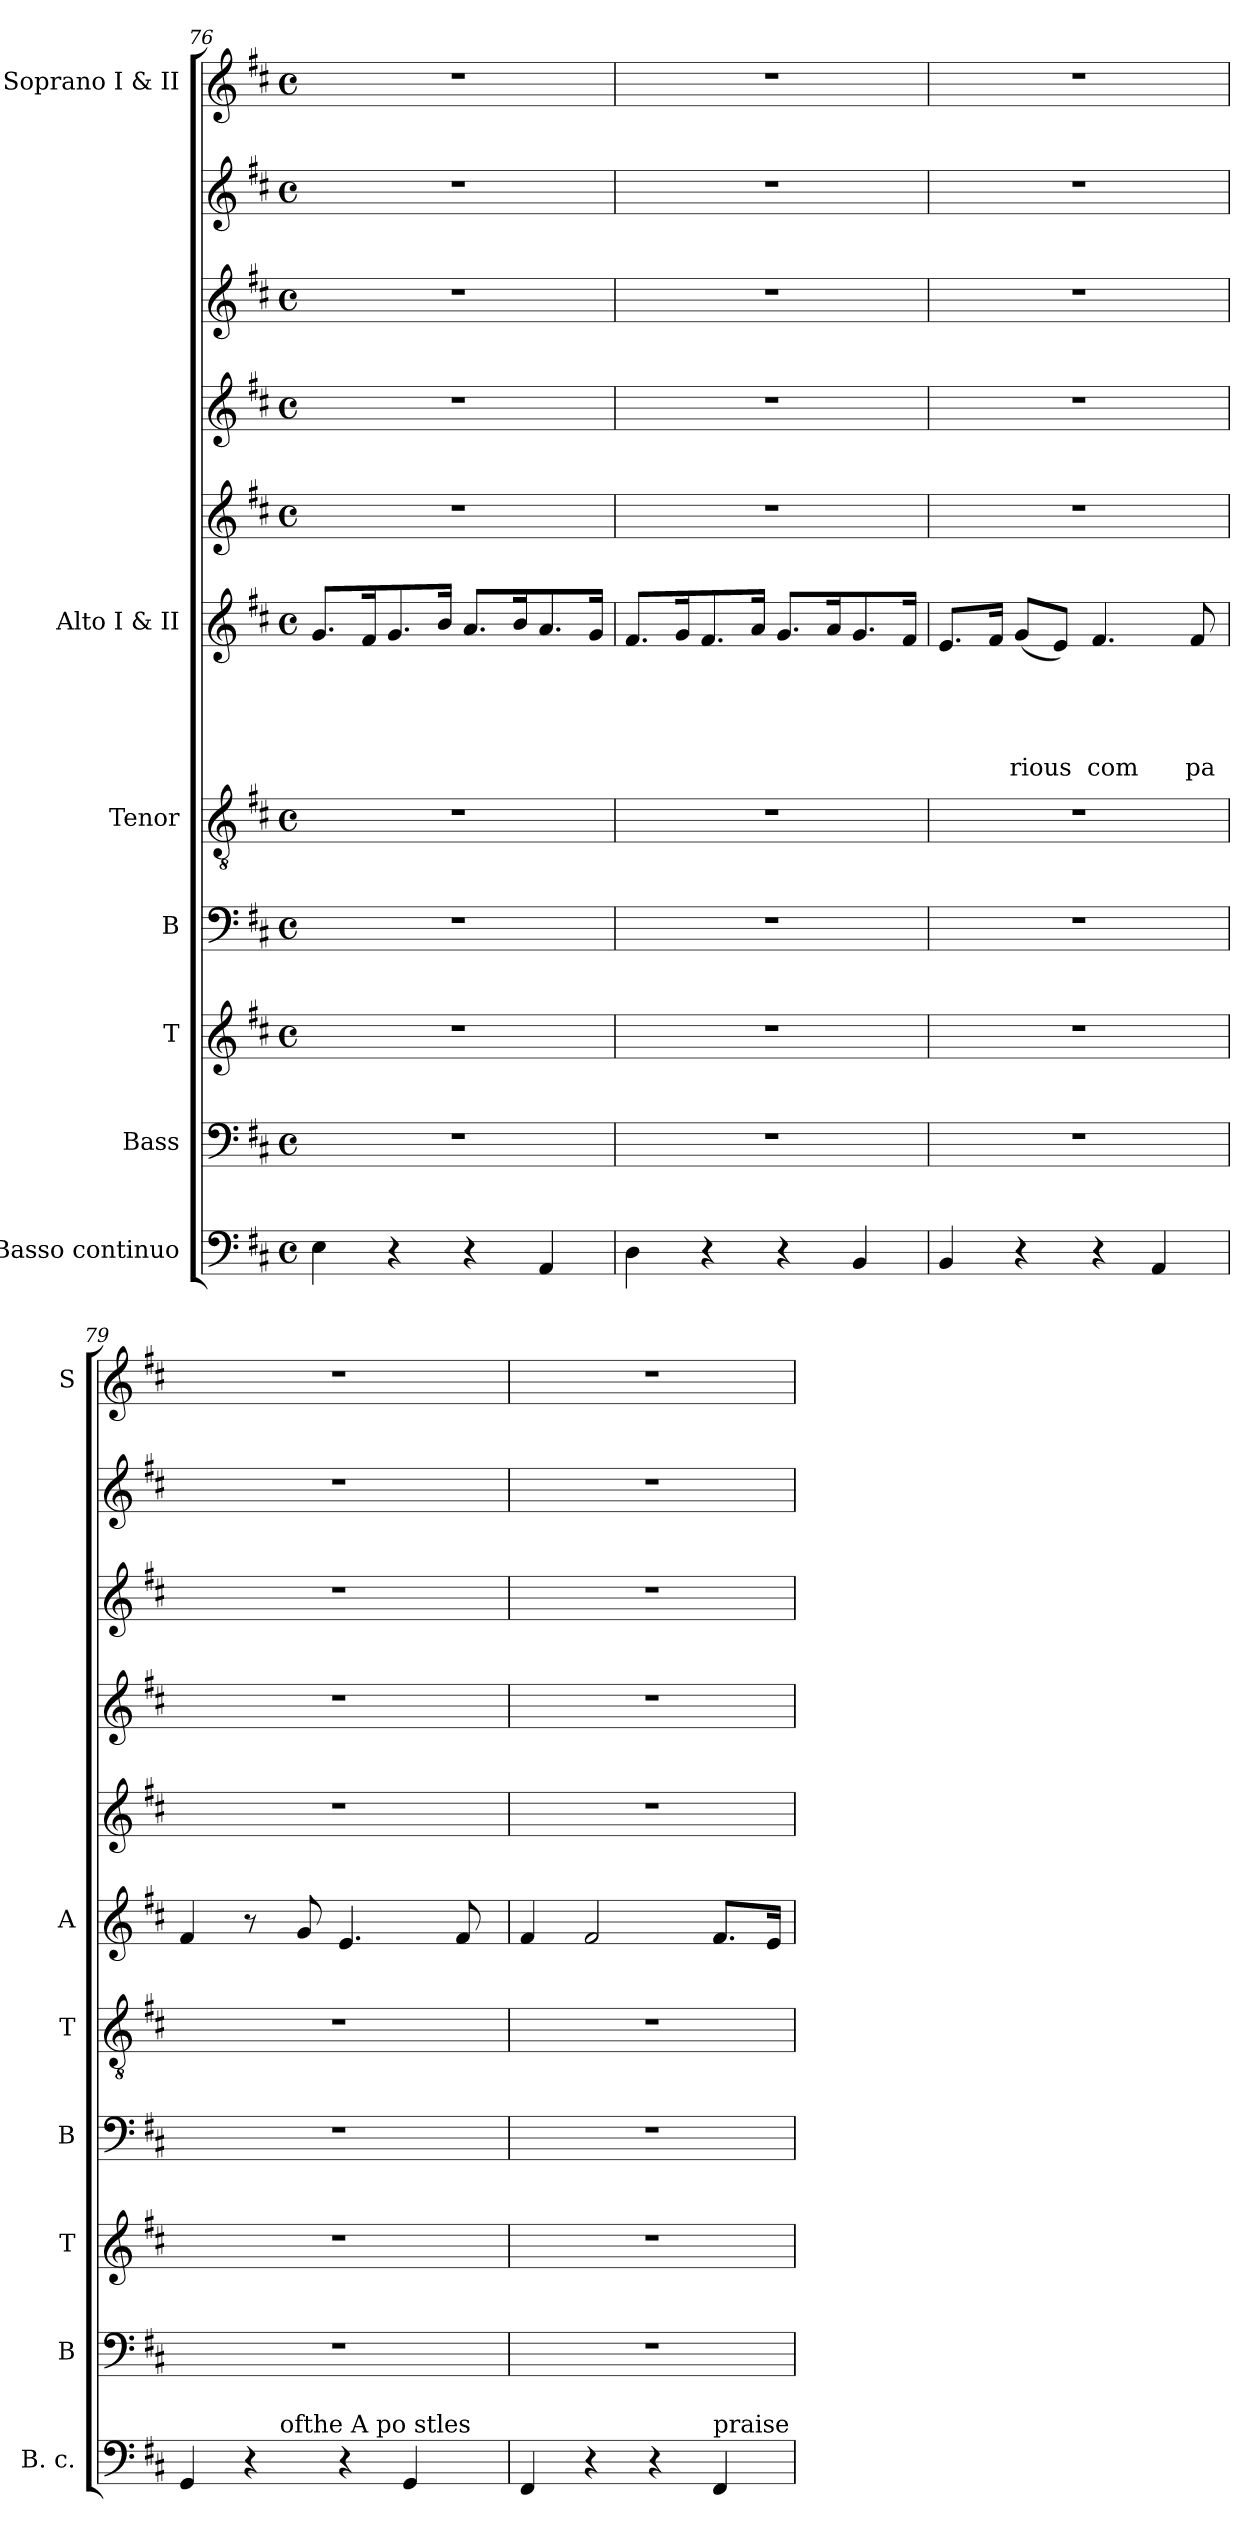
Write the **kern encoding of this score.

**kern	**kern	**kern	**kern	**kern	**kern	**text	**text	**text	**text	**text	**kern	**kern	**kern	**kern	**kern
*part11	*part10	*part9	*part8	*part7	*part6	*part6	*part6	*part6	*part6	*part6	*part5	*part4	*part3	*part2	*part1
*staff11	*staff10	*staff9	*staff8	*staff7	*staff6	*staff6	*staff6	*staff6	*staff6	*staff6	*staff5	*staff4	*staff3	*staff2	*staff1
*I"Basso continuo	*I"Bass	*I"T	*I"B	*I"Tenor	*I"Alto I & II	*	*	*	*	*	*	*	*	*	*I"Soprano I & II
*I'B. c.	*I'B	*I'T	*I'B	*I'T	*I'A	*	*	*	*	*	*	*	*	*	*I'S
*clefF4	*clefF4	*clefG2	*clefF4	*clefGv2	*clefG2	*	*	*	*	*	*clefG2	*clefG2	*clefG2	*clefG2	*clefG2
*ITrd7c12	*	*	*	*	*	*	*	*	*	*	*	*	*	*	*
*k[f#c#]	*k[f#c#]	*k[f#c#]	*k[f#c#]	*k[f#c#]	*k[f#c#]	*	*	*	*	*	*k[f#c#]	*k[f#c#]	*k[f#c#]	*k[f#c#]	*k[f#c#]
*D:	*D:	*D:	*D:	*D:	*D:	*	*	*	*	*	*D:	*D:	*D:	*D:	*D:
*M4/4	*M4/4	*M4/4	*M4/4	*M4/4	*M4/4	*	*	*	*	*	*M4/4	*M4/4	*M4/4	*M4/4	*M4/4
*met(c)	*met(c)	*met(c)	*met(c)	*met(c)	*met(c)	*	*	*	*	*	*met(c)	*met(c)	*met(c)	*met(c)	*met(c)
=76	=76	=76	=76	=76	=76	=76	=76	=76	=76	=76	=76	=76	=76	=76	=76
4EE\	1r	1r	1r	1r	8.g/L	.	.	.	.	.	1r	1r	1r	1r	1r
.	.	.	.	.	16f#/k	.	.	.	.	.	.	.	.	.	.
4r	.	.	.	.	8.g/	.	.	.	.	.	.	.	.	.	.
.	.	.	.	.	16b/Jk	.	.	.	.	.	.	.	.	.	.
4r	.	.	.	.	8.a/L	.	.	.	.	.	.	.	.	.	.
.	.	.	.	.	16b/k	.	.	.	.	.	.	.	.	.	.
4AAA/	.	.	.	.	8.a/	.	.	.	.	.	.	.	.	.	.
.	.	.	.	.	16g/Jk	.	.	.	.	.	.	.	.	.	.
=77	=77	=77	=77	=77	=77	=77	=77	=77	=77	=77	=77	=77	=77	=77	=77
4DD\	1r	1r	1r	1r	8.f#/L	.	.	.	.	.	1r	1r	1r	1r	1r
.	.	.	.	.	16g/k	.	.	.	.	.	.	.	.	.	.
4r	.	.	.	.	8.f#/	.	.	.	.	.	.	.	.	.	.
.	.	.	.	.	16a/Jk	.	.	.	.	.	.	.	.	.	.
4r	.	.	.	.	8.g/L	.	.	.	.	.	.	.	.	.	.
.	.	.	.	.	16a/k	.	.	.	.	.	.	.	.	.	.
4BBB/	.	.	.	.	8.g/	.	.	.	.	.	.	.	.	.	.
.	.	.	.	.	16f#/Jk	.	.	.	.	.	.	.	.	.	.
=78	=78	=78	=78	=78	=78	=78	=78	=78	=78	=78	=78	=78	=78	=78	=78
4BBB/	1r	1r	1r	1r	8.e/L	.	.	.	.	.	1r	1r	1r	1r	1r
.	.	.	.	.	16f#/Jk	.	.	.	.	.	.	.	.	.	.
!	!	!	!	!	!	!	!	!	!	!LO:LY:b	!	!	!	!	!
4r	.	.	.	.	(<8g/L	.	.	.	.	rious	.	.	.	.	.
.	.	.	.	.	8e/J)	.	.	.	.	.	.	.	.	.	.
!	!	!	!	!	!	!	!	!	!	!LO:LY:b	!	!	!	!	!
4r	.	.	.	.	4.f#/	.	.	.	.	com	.	.	.	.	.
4AAA/	.	.	.	.	.	.	.	.	.	.	.	.	.	.	.
!	!	!	!	!	!	!	!	!	!	!LO:LY:b	!	!	!	!	!
.	.	.	.	.	8f#/	.	.	.	.	pa	.	.	.	.	.
!!LO:LB:g=z
=79	=79	=79	=79	=79	=79	=79	=79	=79	=79	=79	=79	=79	=79	=79	=79
!LO:TX:a:t=ny	!	!	!	!	!	!	!	!	!	!	!	!	!	!	!
*^	*	*	*	*	*	*	*	*	*	*	*	*	*	*	*
4GGG/	4ryy	1r	1r	1r	1r	4f#/	.	.	.	.	.	1r	1r	1r	1r	1r
4r	16.ryy	.	.	.	.	8r	.	.	.	.	.	.	.	.	.	.
!	!LO:TX:a:t=ofthe A po stles	!	!	!	!	!	!	!	!	!	!	!	!	!	!	!
.	2ryy	.	.	.	.	.	.	.	.	.	.	.	.	.	.	.
.	.	.	.	.	.	8g/	.	.	.	.	.	.	.	.	.	.
4r	.	.	.	.	.	4.e/	.	.	.	.	.	.	.	.	.	.
4GGG/	.	.	.	.	.	.	.	.	.	.	.	.	.	.	.	.
.	8ryy	.	.	.	.	.	.	.	.	.	.	.	.	.	.	.
.	.	.	.	.	.	8f#/	.	.	.	.	.	.	.	.	.	.
.	32ryy	.	.	.	.	.	.	.	.	.	.	.	.	.	.	.
*v	*v	*	*	*	*	*	*	*	*	*	*	*	*	*	*	*
=80	=80	=80	=80	=80	=80	=80	=80	=80	=80	=80	=80	=80	=80	=80	=80
4FFF#/	1r	1r	1r	1r	4f#/	.	.	.	.	.	1r	1r	1r	1r	1r
4r	.	.	.	.	2f#/	.	.	.	.	.	.	.	.	.	.
4r	.	.	.	.	.	.	.	.	.	.	.	.	.	.	.
!LO:TX:a:t=praise	!	!	!	!	!	!	!	!	!	!	!	!	!	!	!
4FFF#/	.	.	.	.	8.f#/L	.	.	.	.	.	.	.	.	.	.
.	.	.	.	.	16e/Jk	.	.	.	.	.	.	.	.	.	.
=	=	=	=	=	=	=	=	=	=	=	=	=	=	=	=
*-	*-	*-	*-	*-	*-	*-	*-	*-	*-	*-	*-	*-	*-	*-	*-
